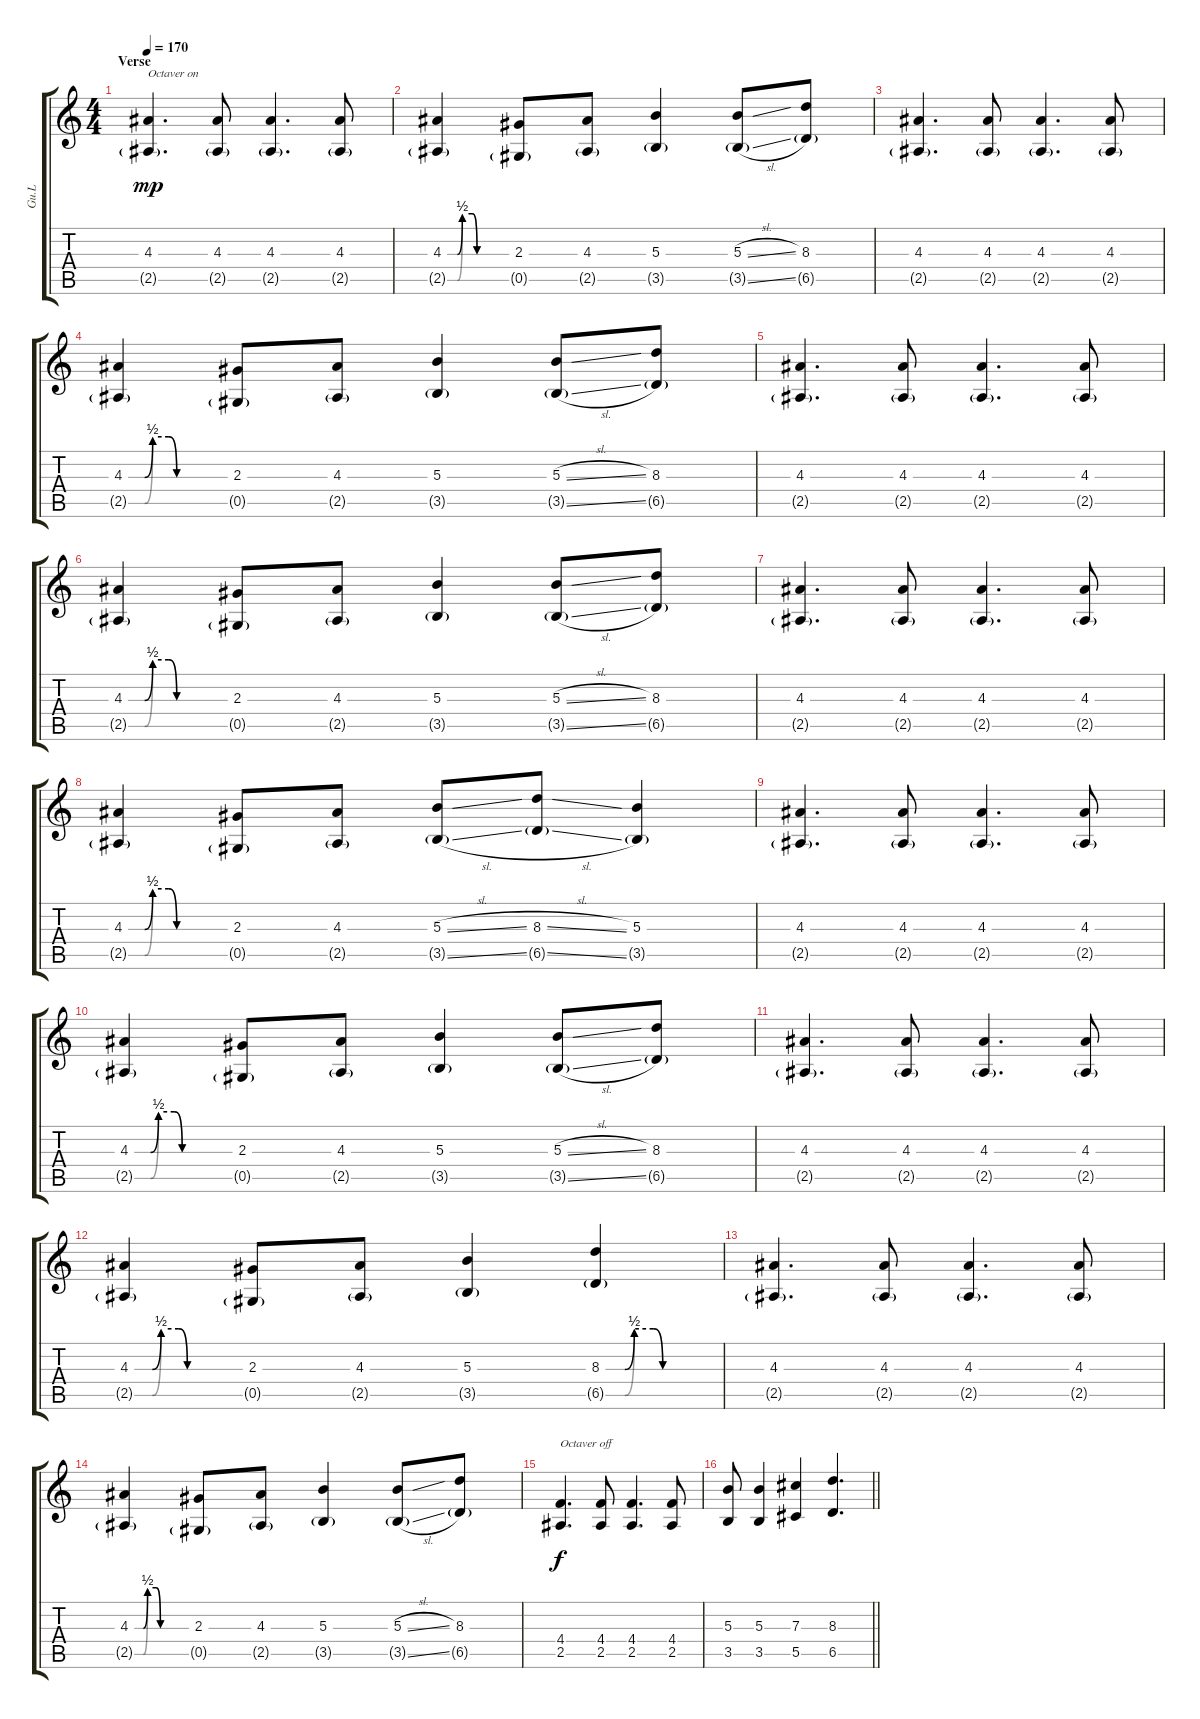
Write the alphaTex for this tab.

\track ("Gu.L" "Gu.L") {instrument distortionguitar}
\staff {score tabs}
\tuning (Eb4 Bb3 Gb3 Db3 Ab2 Db2) {hide}
\ts (4 4)
\section ("" "Verse")
\tempo 170
\clef g2
\ks c
(4.3 2.5{g}).4{d txt "Octaver on" dy mp} (4.3 2.5{g}).8 (4.3 2.5{g}).4{d} (4.3 2.5{g}).8 |
(4.3{be (custom 0 0 10 0 15 2 25 2 30 0 60 0)} 2.5{be (custom 0 0 10 0 15 2 25 2 30 0 60 0) g}).4 (2.3 0.5{g}).8 (4.3 2.5{g}).8 (5.3 3.5{g}).4 (5.3{sl} 3.5{sl g}).8 (8.3 6.5{g}).8 |
(4.3 2.5{g}).4{d} (4.3 2.5{g}).8 (4.3 2.5{g}).4{d} (4.3 2.5{g}).8 |
(4.3{be (custom 0 0 10 0 15 2 25 2 30 0 60 0)} 2.5{be (custom 0 0 10 0 15 2 25 2 30 0 60 0) g}).4 (2.3 0.5{g}).8 (4.3 2.5{g}).8 (5.3 3.5{g}).4 (5.3{sl} 3.5{sl g}).8 (8.3 6.5{g}).8 |
(4.3 2.5{g}).4{d} (4.3 2.5{g}).8 (4.3 2.5{g}).4{d} (4.3 2.5{g}).8 |
(4.3{be (custom 0 0 10 0 15 2 25 2 30 0 60 0)} 2.5{be (custom 0 0 10 0 15 2 25 2 30 0 60 0) g}).4 (2.3 0.5{g}).8 (4.3 2.5{g}).8 (5.3 3.5{g}).4 (5.3{sl} 3.5{sl g}).8 (8.3 6.5{g}).8 |
(4.3 2.5{g}).4{d} (4.3 2.5{g}).8 (4.3 2.5{g}).4{d} (4.3 2.5{g}).8 |
(4.3{be (custom 0 0 10 0 15 2 25 2 30 0 60 0)} 2.5{be (custom 0 0 10 0 15 2 25 2 30 0 60 0) g}).4 (2.3 0.5{g}).8 (4.3 2.5{g}).8 (5.3{sl} 3.5{sl g}).8 (8.3{sl} 6.5{sl g}).8 (5.3 3.5{g}).4 |
(4.3 2.5{g}).4{d} (4.3 2.5{g}).8 (4.3 2.5{g}).4{d} (4.3 2.5{g}).8 |
(4.3{be (custom 0 0 10 0 15 2 25 2 30 0 60 0)} 2.5{be (custom 0 0 10 0 15 2 25 2 30 0 60 0) g}).4 (2.3 0.5{g}).8 (4.3 2.5{g}).8 (5.3 3.5{g}).4 (5.3{sl} 3.5{sl g}).8 (8.3 6.5{g}).8 |
(4.3 2.5{g}).4{d} (4.3 2.5{g}).8 (4.3 2.5{g}).4{d} (4.3 2.5{g}).8 |
(4.3{be (custom 0 0 10 0 15 2 25 2 30 0 60 0)} 2.5{be (custom 0 0 10 0 15 2 25 2 30 0 60 0) g}).4 (2.3 0.5{g}).8 (4.3 2.5{g}).8 (5.3 3.5{g}).4 (8.3{be (custom 0 0 10 0 15 2 25 2 30 0 60 0)} 6.5{be (custom 0 0 10 0 15 2 25 2 30 0 60 0) g}).4 |
(4.3 2.5{g}).4{d} (4.3 2.5{g}).8 (4.3 2.5{g}).4{d} (4.3 2.5{g}).8 |
(4.3{be (custom 0 0 10 0 15 2 25 2 30 0 60 0)} 2.5{be (custom 0 0 10 0 15 2 25 2 30 0 60 0) g}).4 (2.3 0.5{g}).8 (4.3 2.5{g}).8 (5.3 3.5{g}).4 (5.3{sl} 3.5{sl g}).8 (8.3 6.5{g}).8 |
(4.4 2.5).4{d txt "Octaver off" dy f} (4.4 2.5).8 (4.4 2.5).4{d} (4.4 2.5).8 |
\barLineRight lightlight
(5.3 3.5).8 (5.3 3.5).4 (7.3 5.5).4 (8.3 6.5).4{d}
